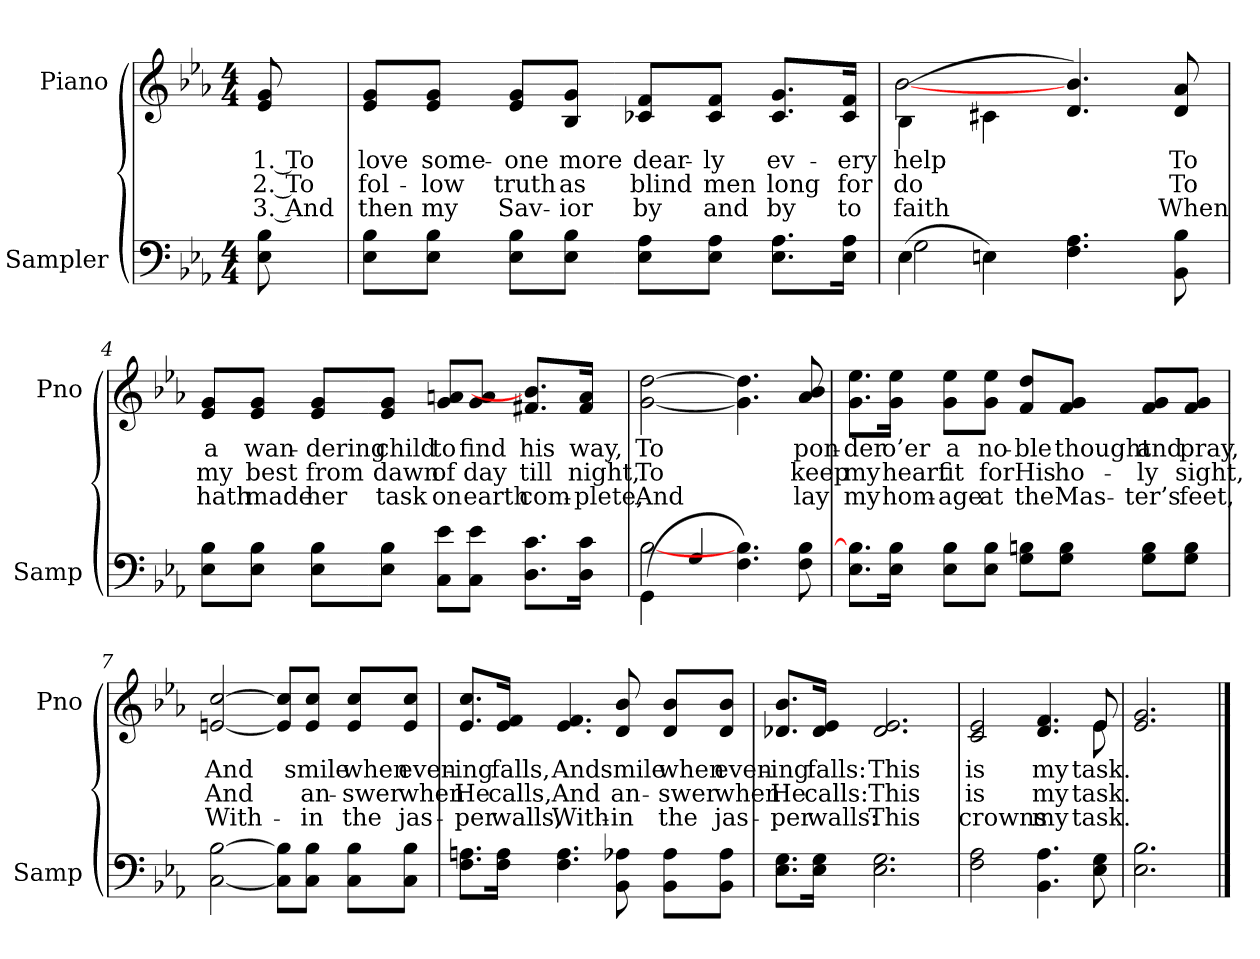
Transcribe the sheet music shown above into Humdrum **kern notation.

**kern	**kern	**text	**text	**text
*part2	*part1	*part1	*part1	*part1
*staff2	*staff1	*staff1	*staff1	*staff1
*I"Sampler	*I"Piano	*	*	*
*I'Samp	*I'Pno	*	*	*
*clefF4	*clefG2	*	*	*
*k[b-e-a-]	*k[b-e-a-]	*	*	*
*E-:	*E-:	*	*	*
*M4/4	*M4/4	*	*	*
=1	=1	=1	=1	=1
8E- 8B-	8e- 8g	1. To	2. To	3. And
=2	=2	=2	=2	=2
8E-\ 8B-\L	8e-/ 8g/L	love	fol-	then
8E-\ 8B-\J	8e-/ 8g/J	some-	-low	my
8E-\ 8B-\L	8e-/ 8g/L	-one	truth	Sav-
8E-\ 8B-\J	8B-/ 8g/J	more	as	-ior
8E-\ 8A-\L	8c-X/ 8f/L	dear-	blind	by
8E-\ 8A-\J	8c-/ 8f/J	-ly	men	and
8.E-\ 8.A-\L	8.c-/ 8.g/L	ev-	long	by
16E-\ 16A-\Jk	16c-/ 16f/Jk	-ery	for	to
=3	=3	=3	=3	=3
*^	*^	*	*	*
(4E-\	2G	(4B-\	[2b-	help	do	faith
4En\)	.	4c#X\	.	.	.	.
4.F 4.A-	2ryy	4.d 4.b-)	2ryy	.	.	.
8BB- 8B-	.	8d 8a-	.	To	To	When
*v	*v	*	*	*	*	*
*	*v	*v	*	*	*
=4	=4	=4	=4	=4
8E-\ 8B-\L	8e-/ 8g/L	a	my	hath
8E-\ 8B-\J	8e-/ 8g/J	wan-	best	made
8E-\ 8B-\L	8e-/ 8g/L	-dering	from	her
8E-\ 8B-\J	8e-/ 8g/J	child	dawn	task
8C\ 8e-\L	8g/ 8an/L	to	of	on
8C\ 8e-\J	8g/ 8a/J	find	day	earth
8.D\ 8.c\L	8.f#X/ 8.b-]/L	his	till	com-
16D\ 16c\Jk	16f#/ 16a/Jk	way,	night,	-plete,
=5	=5	=5	=5	=5
*^	*	*	*	*
(4GG\	[2B-	[2g [2dd	To	To	And
4G	.	.	.	.	.
4.F 4.B-)	2ryy	4.g] 4.dd]	.	.	.
8F 8B-	.	8a- 8b-	pon-	keep	lay
*v	*v	*	*	*	*
=6	=6	=6	=6	=6
8.E-\ 8.B-]\L	8.g\ 8.ee-\L	-der	my	my
16E-\ 16B-\Jk	16g\ 16ee-\Jk	o’er	heart	hom-
8E-\ 8B-\L	8g\ 8ee-\L	a	fit	-age
8E-\ 8B-\J	8g\ 8ee-\J	no-	for	at
8G\ 8Bn\L	8f/ 8dd/L	-ble	His	the
8G\ 8B\J	8f/ 8g/J	thought	ho-	Mas-
8G\ 8B\L	8f/ 8g/L	and	-ly	-ter’s
8G\ 8B\J	8f/ 8g/J	pray,	sight,	feet,
=7	=7	=7	=7	=7
[2C [2B-	[2en [2cc	And	And	With-
8C]\ 8B-]\L	8e]/ 8cc]/L	.	.	.
8C\ 8B-\J	8e/ 8cc/J	smile	an-	-in
8C\ 8B-\L	8e/ 8cc/L	when	-swer	the
8C\ 8B-\J	8e/ 8cc/J	even-	when	jas-
=8	=8	=8	=8	=8
8.F\ 8.An\L	8.e-/ 8.cc/L	-ing	He	-per
16F\ 16A\Jk	16e-/ 16f/Jk	falls,	calls,	walls,
4.F 4.A	4.e- 4.f	And	And	With-
8BB- 8A-X	8d 8b-	smile	an-	-in
8BB-\ 8A-\L	8d/ 8b-/L	when	-swer	the
8BB-\ 8A-\J	8d/ 8b-/J	even-	when	jas-
=9	=9	=9	=9	=9
8.E-\ 8.G\L	8.d-X/ 8.b-/L	-ing	He	-per
16E-\ 16G\Jk	16d-/ 16e-/Jk	falls:	calls:	walls:
2.E- 2.G	2.d- 2.e-	This	This	This
=10	=10	=10	=10	=10
*	*^	*	*	*
2F 2A-	2c 2e-	2..ryy	is	is	crowns
4.BB- 4.A-	4.d 4.f	.	my	my	my
8E- 8G	8e-/	8e-	task.	task.	task.
*	*v	*v	*	*	*
=11	=11	=11	=11	=11
2.E- 2.B-	2.e- 2.g	.	.	.
==	==	==	==	==
*-	*-	*-	*-	*-
